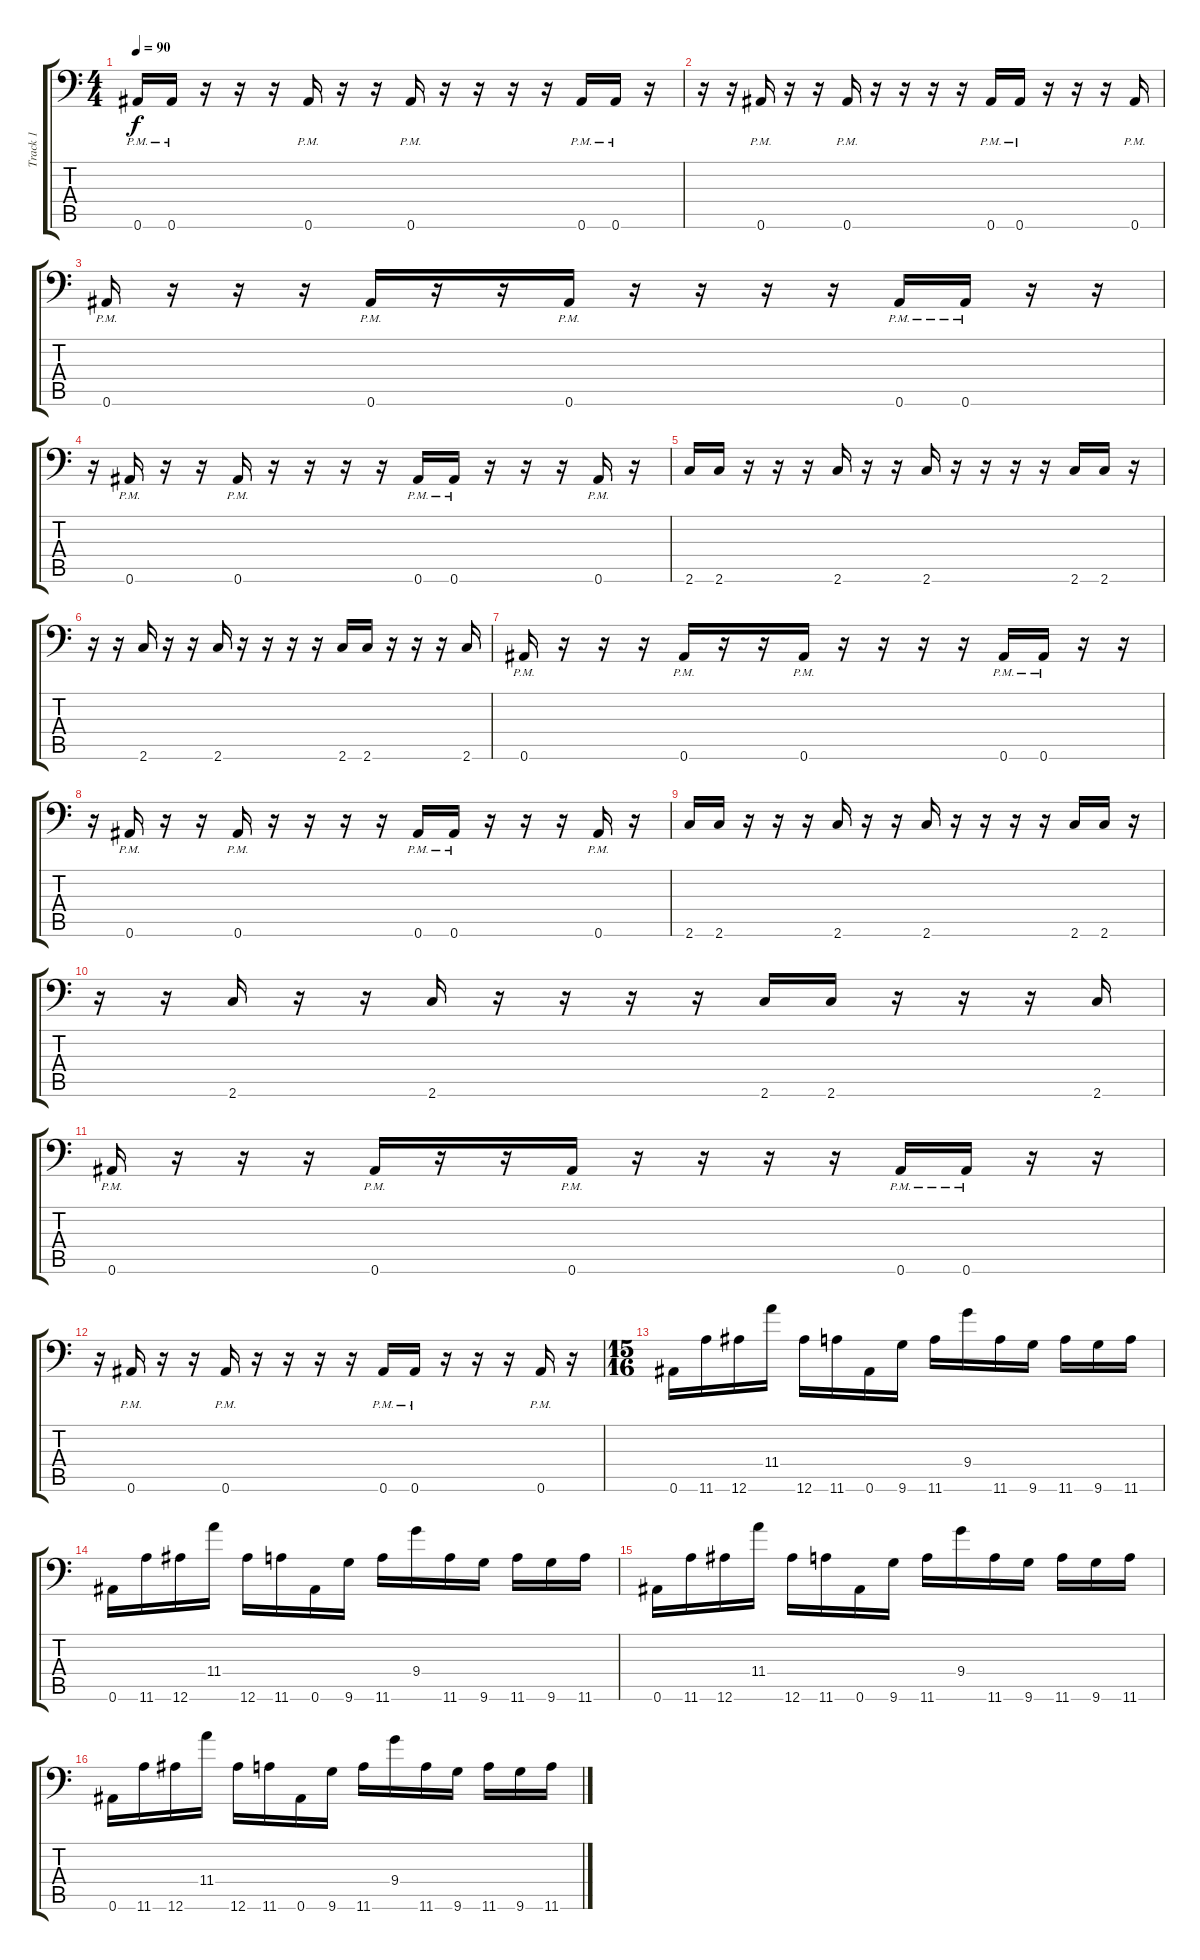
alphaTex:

\track ("Track 1" "Track 1") {instrument distortionguitar}
\staff {score tabs}
\tuning (D4 A3 F3 Bb2 F2 Bb1) {hide}
\ts (4 4)
\tempo 90
\clef f4
\ks c
0.6{pm}.16{dy f} 0.6{pm}.16 r.16 r.16 r.16 0.6{pm}.16 r.16 r.16 0.6{pm}.16 r.16 r.16 r.16 r.16 0.6{pm}.16 0.6{pm}.16 r.16 |
r.16 r.16 0.6{pm}.16 r.16 r.16 0.6{pm}.16 r.16 r.16 r.16 r.16 0.6{pm}.16 0.6{pm}.16 r.16 r.16 r.16 0.6{pm}.16 |
0.6{pm}.16 r.16 r.16 r.16 0.6{pm}.16 r.16 r.16 0.6{pm}.16 r.16 r.16 r.16 r.16 0.6{pm}.16 0.6{pm}.16 r.16 r.16 |
r.16 0.6{pm}.16 r.16 r.16 0.6{pm}.16 r.16 r.16 r.16 r.16 0.6{pm}.16 0.6{pm}.16 r.16 r.16 r.16 0.6{pm}.16 r.16 |
2.6.16 2.6.16 r.16 r.16 r.16 2.6.16 r.16 r.16 2.6.16 r.16 r.16 r.16 r.16 2.6.16 2.6.16 r.16 |
r.16 r.16 2.6.16 r.16 r.16 2.6.16 r.16 r.16 r.16 r.16 2.6.16 2.6.16 r.16 r.16 r.16 2.6.16 |
0.6{pm}.16 r.16 r.16 r.16 0.6{pm}.16 r.16 r.16 0.6{pm}.16 r.16 r.16 r.16 r.16 0.6{pm}.16 0.6{pm}.16 r.16 r.16 |
r.16 0.6{pm}.16 r.16 r.16 0.6{pm}.16 r.16 r.16 r.16 r.16 0.6{pm}.16 0.6{pm}.16 r.16 r.16 r.16 0.6{pm}.16 r.16 |
2.6.16 2.6.16 r.16 r.16 r.16 2.6.16 r.16 r.16 2.6.16 r.16 r.16 r.16 r.16 2.6.16 2.6.16 r.16 |
r.16 r.16 2.6.16 r.16 r.16 2.6.16 r.16 r.16 r.16 r.16 2.6.16 2.6.16 r.16 r.16 r.16 2.6.16 |
0.6{pm}.16 r.16 r.16 r.16 0.6{pm}.16 r.16 r.16 0.6{pm}.16 r.16 r.16 r.16 r.16 0.6{pm}.16 0.6{pm}.16 r.16 r.16 |
r.16 0.6{pm}.16 r.16 r.16 0.6{pm}.16 r.16 r.16 r.16 r.16 0.6{pm}.16 0.6{pm}.16 r.16 r.16 r.16 0.6{pm}.16 r.16 |
\ts (15 16)
0.6.16 11.6.16 12.6.16 11.4.16 12.6.16 11.6.16 0.6.16 9.6.16 11.6.16 9.4.16 11.6.16 9.6.16 11.6.16 9.6.16 11.6.16 |
0.6.16 11.6.16 12.6.16 11.4.16 12.6.16 11.6.16 0.6.16 9.6.16 11.6.16 9.4.16 11.6.16 9.6.16 11.6.16 9.6.16 11.6.16 |
0.6.16 11.6.16 12.6.16 11.4.16 12.6.16 11.6.16 0.6.16 9.6.16 11.6.16 9.4.16 11.6.16 9.6.16 11.6.16 9.6.16 11.6.16 |
0.6.16 11.6.16 12.6.16 11.4.16 12.6.16 11.6.16 0.6.16 9.6.16 11.6.16 9.4.16 11.6.16 9.6.16 11.6.16 9.6.16 11.6.16
